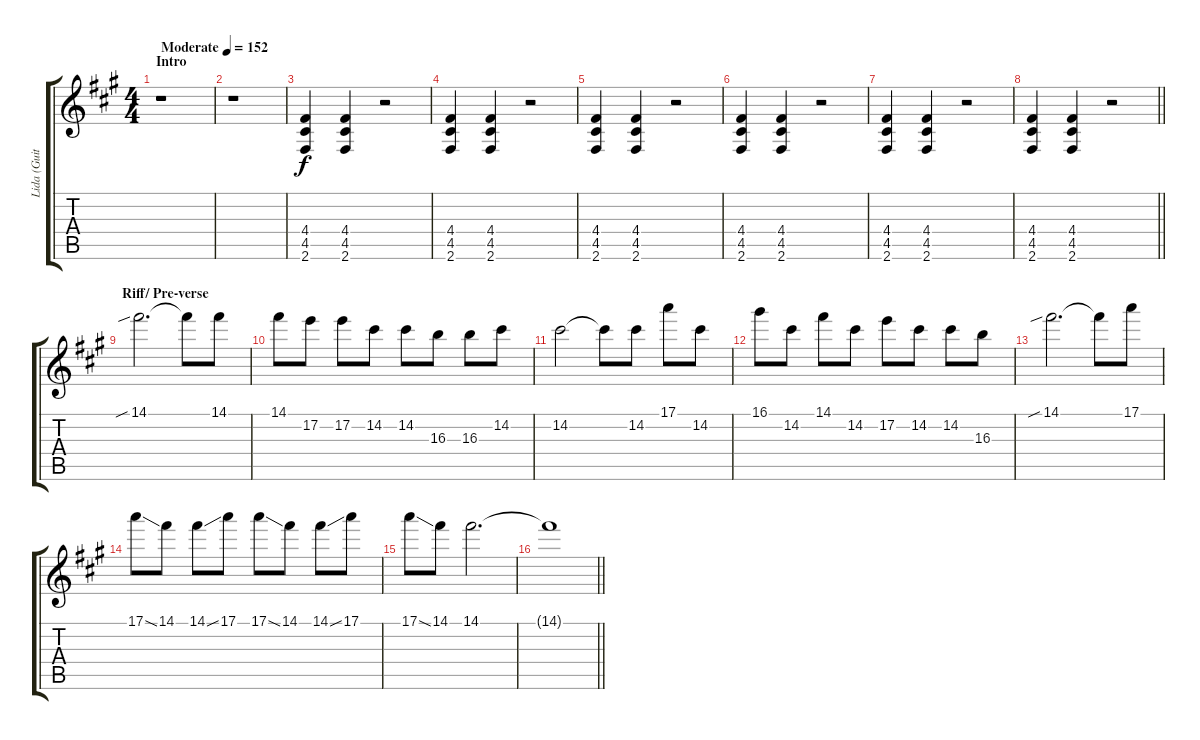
\track ("Lida (Guitar)" "Lida (Guit") {instrument distortionguitar}
\staff {score tabs}
\tuning (E4 B3 G3 D3 A2 E2) {hide}
\ts (4 4)
\section ("" "Intro")
\tempo (152 "Moderate")
\clef g2
\ks f#minor
r.1{dy f instrument distortionguitar} |
r.1 |
(4.4 4.5 2.6).4 (4.4 4.5 2.6).4 r.2 |
(4.4 4.5 2.6).4 (4.4 4.5 2.6).4 r.2 |
(4.4 4.5 2.6).4 (4.4 4.5 2.6).4 r.2 |
(4.4 4.5 2.6).4 (4.4 4.5 2.6).4 r.2 |
(4.4 4.5 2.6).4 (4.4 4.5 2.6).4 r.2 |
\barLineRight lightlight
(4.4 4.5 2.6).4 (4.4 4.5 2.6).4 r.2 |
\section ("" "Riff/ Pre-verse")
14.1{sib}.2{d} 14.1{t}.8 14.1.8 |
14.1.8 17.2.8 17.2.8 14.2.8 14.2.8 16.3.8 16.3.8 14.2.8 |
14.2.2 14.2{t}.8 14.2.8 17.1.8 14.2.8 |
16.1.8 14.2.8 14.1.8 14.2.8 17.2.8 14.2.8 14.2.8 16.3.8 |
14.1{sib}.2{d} 14.1{t}.8 17.1.8 |
17.1{ss}.8 14.1.8 14.1{ss}.8 17.1.8 17.1{ss}.8 14.1.8 14.1{ss}.8 17.1.8 |
17.1{ss}.8 14.1.8 14.1.2{d} |
\barLineRight lightlight
14.1{t}.1
